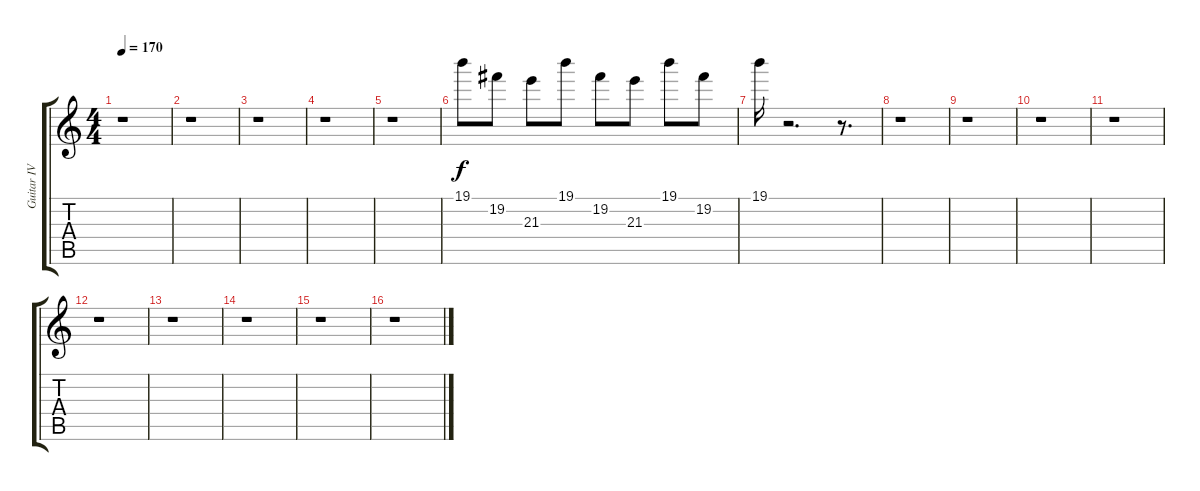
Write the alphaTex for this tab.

\track ("Guitar IV" "Guitar IV") {instrument distortionguitar}
\staff {score tabs}
\tuning (E4 B3 G3 D3 A2 E2) {hide}
\ts (4 4)
\tempo 170
\clef g2
\ks c
r.1{dy f} |
r.1 |
r.1 |
r.1 |
r.1 |
19.1.8 19.2.8 21.3.8 19.1.8 19.2.8 21.3.8 19.1.8 19.2.8 |
19.1.16 r.2{d} r.8{d} |
r.1 |
r.1 |
r.1 |
r.1 |
r.1 |
r.1 |
r.1 |
r.1 |
r.1
